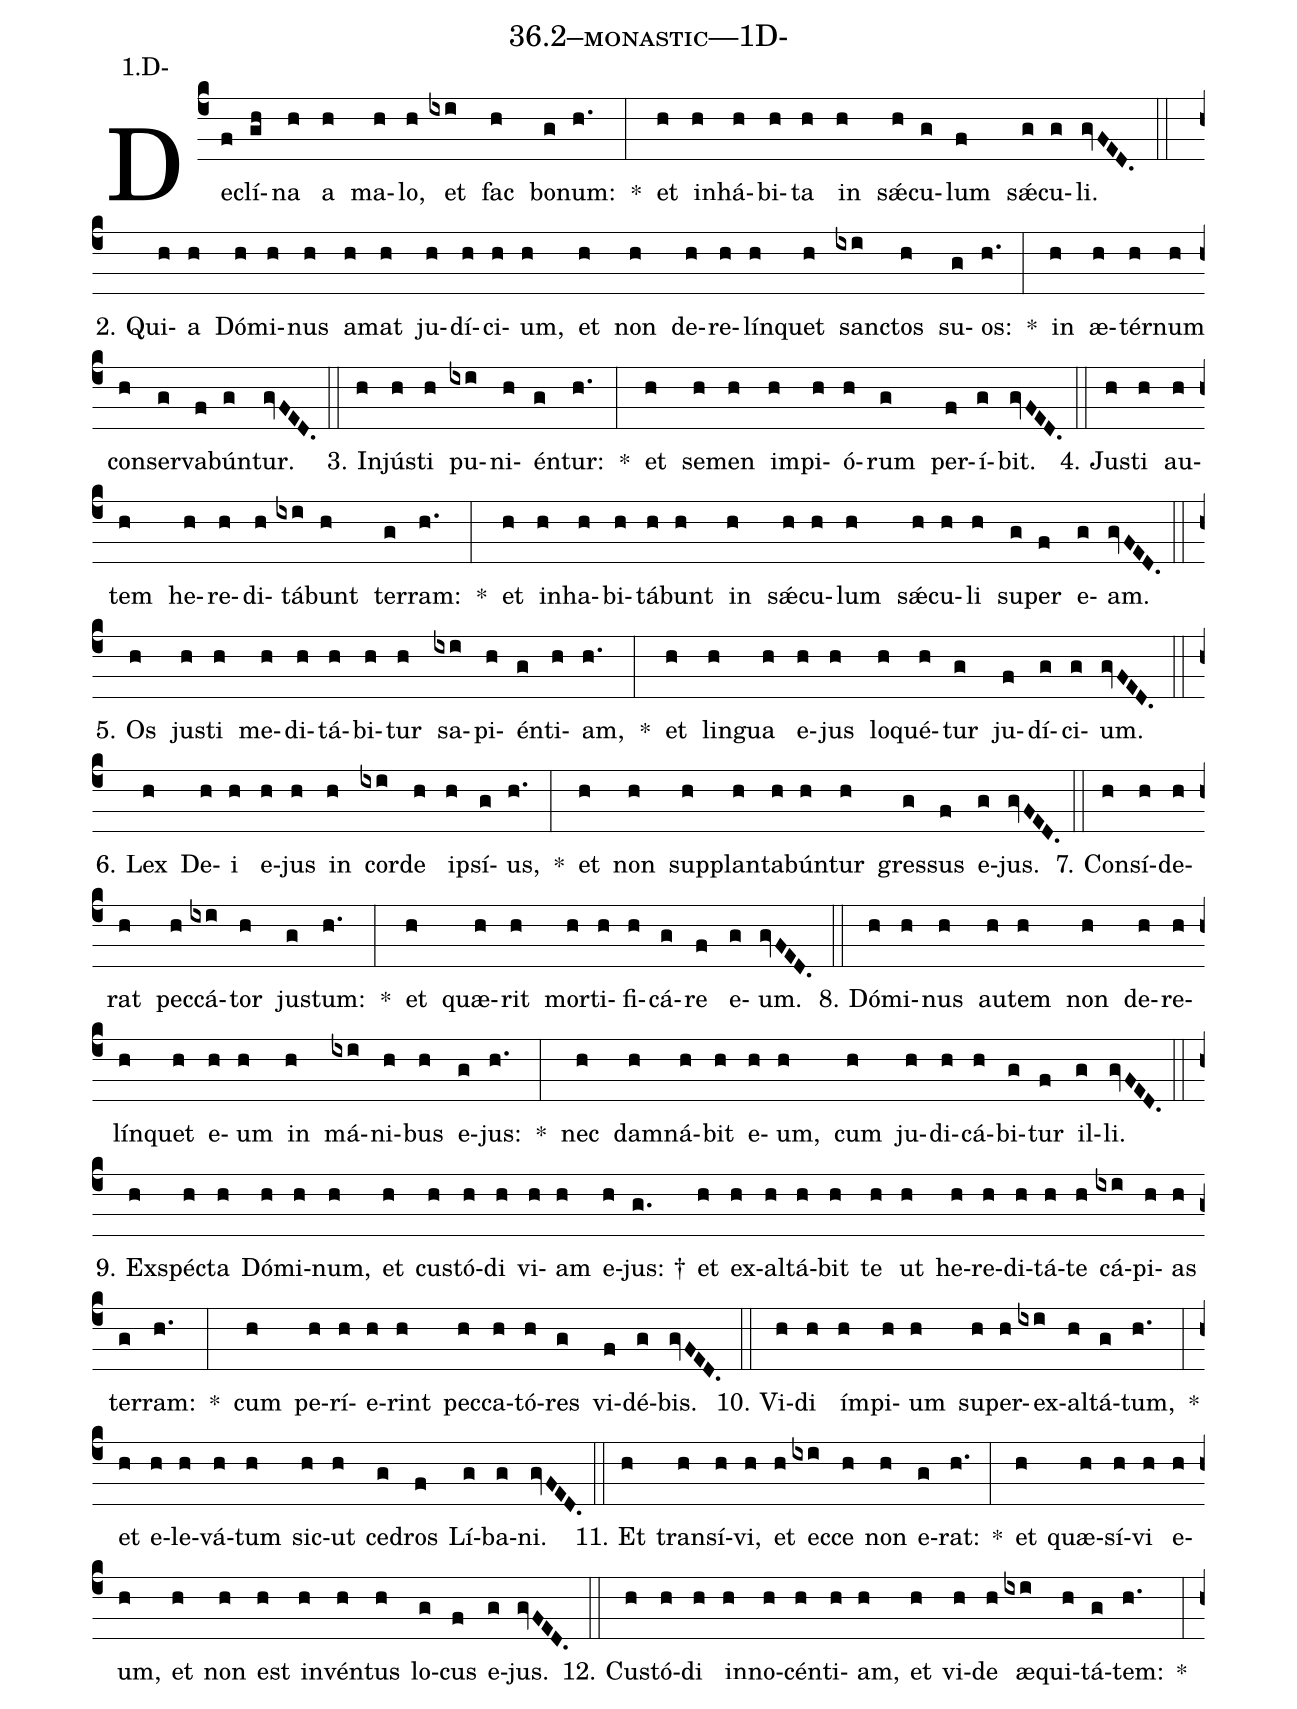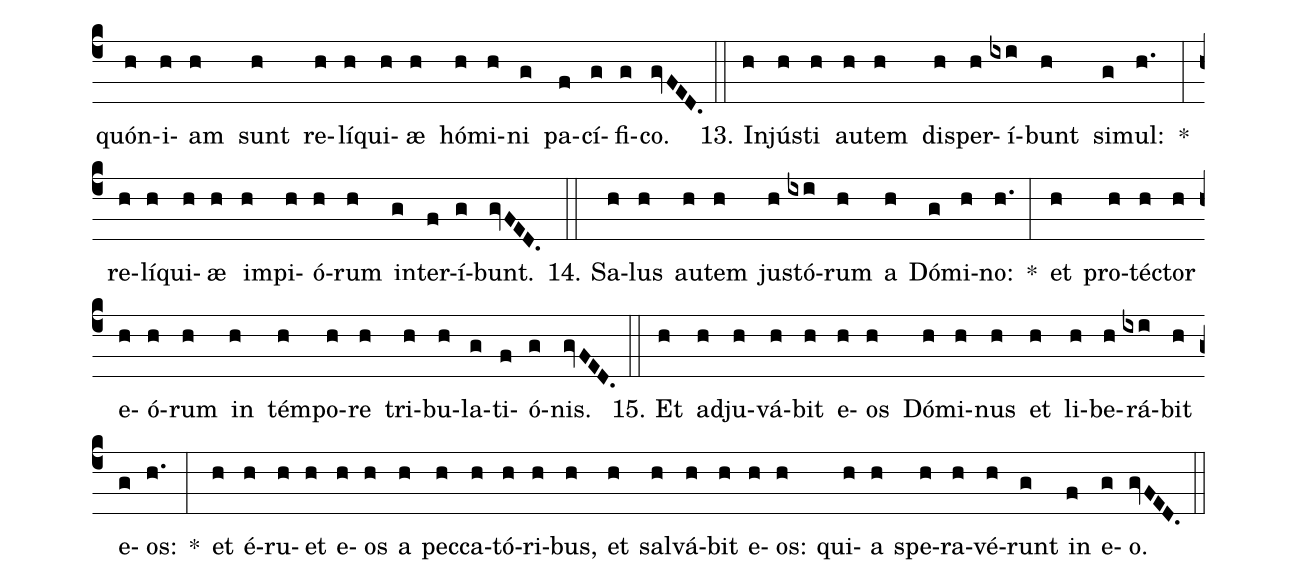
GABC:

name: 36.2--monastic---1D-;
annotation: 1.D-;
%%
(c4)De(f)clí(gh)na(h) a(h) ma(h)lo,(h) et(ixi) fac(h) bo(g)num:(h.) *(:) et(h) in(h)há(h)bi(h)ta(h) in(h) sǽ(h)cu(g)lum(f) sǽ(g)cu(g)li.(gvFED.) (::)
2. Qui(h)a(h) Dó(h)mi(h)nus(h) a(h)mat(h) ju(h)dí(h)ci(h)um,(h) et(h) non(h) de(h)re(h)lín(h)quet(h) sanc(ixi)tos(h) su(g)os:(h.) *(:) in(h) æ(h)tér(h)num(h) con(h)ser(g)va(f)bún(g)tur.(gvFED.) (::)
3. In(h)jús(h)ti(h) pu(ixi)ni(h)én(g)tur:(h.) *(:) et(h) se(h)men(h) im(h)pi(h)ó(h)rum(g) per(f)í(g)bit.(gvFED.) (::)
4. Jus(h)ti(h) au(h)tem(h) he(h)re(h)di(h)tá(ixi)bunt(h) ter(g)ram:(h.) *(:) et(h) in(h)ha(h)bi(h)tá(h)bunt(h) in(h) sǽ(h)cu(h)lum(h) sǽ(h)cu(h)li(h) su(g)per(f) e(g)am.(gvFED.) (::)
5. Os(h) jus(h)ti(h) me(h)di(h)tá(h)bi(h)tur(h) sa(ixi)pi(h)én(g)ti(h)am,(h.) *(:) et(h) lin(h)gua(h) e(h)jus(h) lo(h)qué(h)tur(g) ju(f)dí(g)ci(g)um.(gvFED.) (::)
6. Lex(h) De(h)i(h) e(h)jus(h) in(h) cor(ixi)de(h) ip(h)sí(g)us,(h.) *(:) et(h) non(h) sup(h)plan(h)ta(h)bún(h)tur(h) gres(g)sus(f) e(g)jus.(gvFED.) (::)
7. Con(h)sí(h)de(h)rat(h) pec(h)cá(ixi)tor(h) jus(g)tum:(h.) *(:) et(h) quæ(h)rit(h) mor(h)ti(h)fi(h)cá(g)re(f) e(g)um.(gvFED.) (::)
8. Dó(h)mi(h)nus(h) au(h)tem(h) non(h) de(h)re(h)lín(h)quet(h) e(h)um(h) in(h) má(ixi)ni(h)bus(h) e(g)jus:(h.) *(:) nec(h) dam(h)ná(h)bit(h) e(h)um,(h) cum(h) ju(h)di(h)cá(h)bi(g)tur(f) il(g)li.(gvFED.) (::)
9. Ex(h)spéc(h)ta(h) Dó(h)mi(h)num,(h) et(h) cus(h)tó(h)di(h) vi(h)am(h) e(h)jus: †(g.) et(h) ex(h)al(h)tá(h)bit(h) te(h) ut(h) he(h)re(h)di(h)tá(h)te(h) cá(ixi)pi(h)as(h) ter(g)ram:(h.) *(:) cum(h) pe(h)rí(h)e(h)rint(h) pec(h)ca(h)tó(h)res(g) vi(f)dé(g)bis.(gvFED.) (::)
10. Vi(h)di(h) ím(h)pi(h)um(h) su(h)per(h)ex(ixi)al(h)tá(g)tum,(h.) *(:) et(h) e(h)le(h)vá(h)tum(h) sic(h)ut(h) ce(g)dros(f) Lí(g)ba(g)ni.(gvFED.) (::)
11. Et(h) trans(h)í(h)vi,(h) et(h) ec(ixi)ce(h) non(h) e(g)rat:(h.) *(:) et(h) quæ(h)sí(h)vi(h) e(h)um,(h) et(h) non(h) est(h) in(h)vén(h)tus(h) lo(g)cus(f) e(g)jus.(gvFED.) (::)
12. Cus(h)tó(h)di(h) in(h)no(h)cén(h)ti(h)am,(h) et(h) vi(h)de(h) æ(ixi)qui(h)tá(g)tem:(h.) *(:) quón(h)i(h)am(h) sunt(h) re(h)lí(h)qui(h)æ(h) hó(h)mi(h)ni(g) pa(f)cí(g)fi(g)co.(gvFED.) (::)
13. In(h)jús(h)ti(h) au(h)tem(h) dis(h)per(h)í(ixi)bunt(h) si(g)mul:(h.) *(:) re(h)lí(h)qui(h)æ(h) im(h)pi(h)ó(h)rum(h) in(g)ter(f)í(g)bunt.(gvFED.) (::)
14. Sa(h)lus(h) au(h)tem(h) jus(h)tó(ixi)rum(h) a(h) Dó(g)mi(h)no:(h.) *(:) et(h) pro(h)téc(h)tor(h) e(h)ó(h)rum(h) in(h) tém(h)po(h)re(h) tri(h)bu(h)la(g)ti(f)ó(g)nis.(gvFED.) (::)
15. Et(h) ad(h)ju(h)vá(h)bit(h) e(h)os(h) Dó(h)mi(h)nus(h) et(h) li(h)be(h)rá(ixi)bit(h) e(g)os:(h.) *(:) et(h) é(h)ru(h)et(h) e(h)os(h) a(h) pec(h)ca(h)tó(h)ri(h)bus,(h) et(h) sal(h)vá(h)bit(h) e(h)os:(h) qui(h)a(h) spe(h)ra(h)vé(h)runt(g) in(f) e(g)o.(gvFED.) (::)
